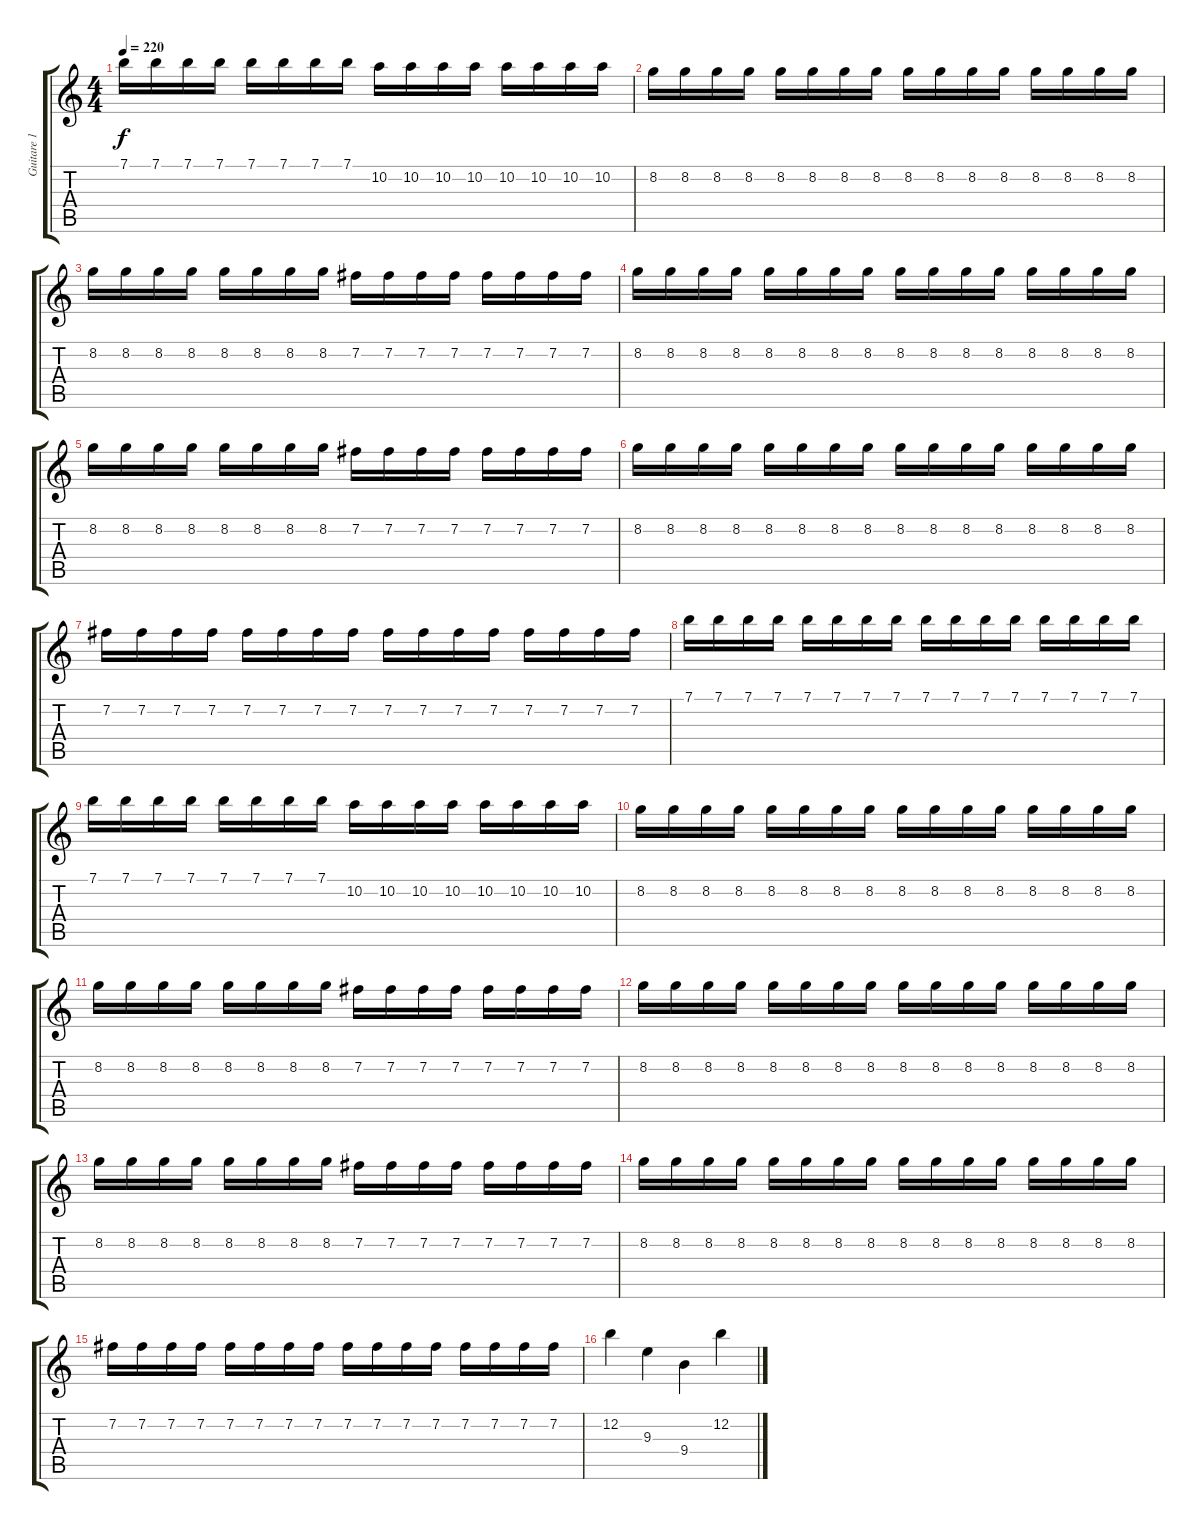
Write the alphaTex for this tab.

\track ("Guitare 1" "Guitare 1") {instrument distortionguitar}
\staff {score tabs}
\tuning (E4 B3 G3 D3 A2 E2) {hide}
\ts (4 4)
\tempo 220
\clef g2
\ks c
7.1.16{dy f} 7.1.16 7.1.16 7.1.16 7.1.16 7.1.16 7.1.16 7.1.16 10.2.16 10.2.16 10.2.16 10.2.16 10.2.16 10.2.16 10.2.16 10.2.16 |
8.2.16 8.2.16 8.2.16 8.2.16 8.2.16 8.2.16 8.2.16 8.2.16 8.2.16 8.2.16 8.2.16 8.2.16 8.2.16 8.2.16 8.2.16 8.2.16 |
8.2.16 8.2.16 8.2.16 8.2.16 8.2.16 8.2.16 8.2.16 8.2.16 7.2.16 7.2.16 7.2.16 7.2.16 7.2.16 7.2.16 7.2.16 7.2.16 |
8.2.16 8.2.16 8.2.16 8.2.16 8.2.16 8.2.16 8.2.16 8.2.16 8.2.16 8.2.16 8.2.16 8.2.16 8.2.16 8.2.16 8.2.16 8.2.16 |
8.2.16 8.2.16 8.2.16 8.2.16 8.2.16 8.2.16 8.2.16 8.2.16 7.2.16 7.2.16 7.2.16 7.2.16 7.2.16 7.2.16 7.2.16 7.2.16 |
8.2.16 8.2.16 8.2.16 8.2.16 8.2.16 8.2.16 8.2.16 8.2.16 8.2.16 8.2.16 8.2.16 8.2.16 8.2.16 8.2.16 8.2.16 8.2.16 |
7.2.16 7.2.16 7.2.16 7.2.16 7.2.16 7.2.16 7.2.16 7.2.16 7.2.16 7.2.16 7.2.16 7.2.16 7.2.16 7.2.16 7.2.16 7.2.16 |
7.1.16 7.1.16 7.1.16 7.1.16 7.1.16 7.1.16 7.1.16 7.1.16 7.1.16 7.1.16 7.1.16 7.1.16 7.1.16 7.1.16 7.1.16 7.1.16 |
7.1.16 7.1.16 7.1.16 7.1.16 7.1.16 7.1.16 7.1.16 7.1.16 10.2.16 10.2.16 10.2.16 10.2.16 10.2.16 10.2.16 10.2.16 10.2.16 |
8.2.16 8.2.16 8.2.16 8.2.16 8.2.16 8.2.16 8.2.16 8.2.16 8.2.16 8.2.16 8.2.16 8.2.16 8.2.16 8.2.16 8.2.16 8.2.16 |
8.2.16 8.2.16 8.2.16 8.2.16 8.2.16 8.2.16 8.2.16 8.2.16 7.2.16 7.2.16 7.2.16 7.2.16 7.2.16 7.2.16 7.2.16 7.2.16 |
8.2.16 8.2.16 8.2.16 8.2.16 8.2.16 8.2.16 8.2.16 8.2.16 8.2.16 8.2.16 8.2.16 8.2.16 8.2.16 8.2.16 8.2.16 8.2.16 |
8.2.16 8.2.16 8.2.16 8.2.16 8.2.16 8.2.16 8.2.16 8.2.16 7.2.16 7.2.16 7.2.16 7.2.16 7.2.16 7.2.16 7.2.16 7.2.16 |
8.2.16 8.2.16 8.2.16 8.2.16 8.2.16 8.2.16 8.2.16 8.2.16 8.2.16 8.2.16 8.2.16 8.2.16 8.2.16 8.2.16 8.2.16 8.2.16 |
7.2.16 7.2.16 7.2.16 7.2.16 7.2.16 7.2.16 7.2.16 7.2.16 7.2.16 7.2.16 7.2.16 7.2.16 7.2.16 7.2.16 7.2.16 7.2.16 |
12.2.4 9.3.4 9.4.4 12.2.4
